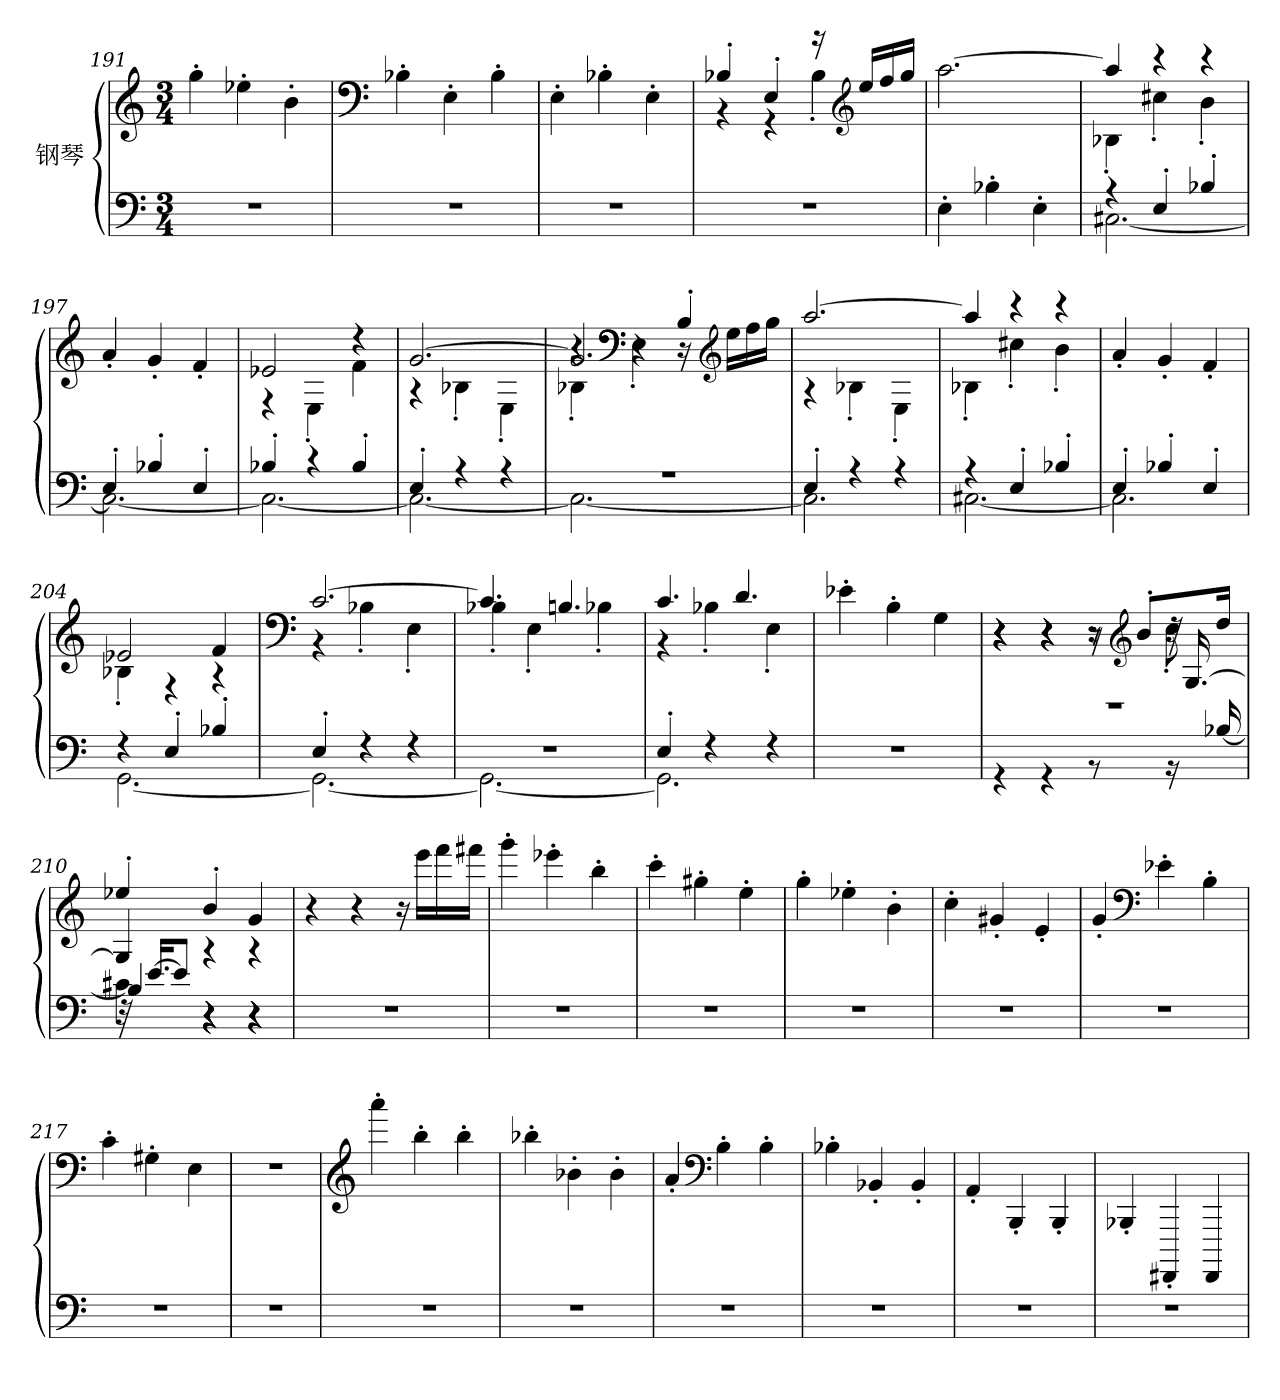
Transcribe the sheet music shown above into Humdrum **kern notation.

**kern	**kern
*part1	*part1
*staff2	*staff1
*I"钢琴	*
*clefF4	*clefG2
*k[]	*k[]
*M3/4	*M3/4
=191	=191
2.r	4gg'\
.	4ee-X'\
.	4b'\
=192	=192
*	*clefF4
*	*MM390
2.r	4B-X'\
.	4E'\
.	4B-'\
=193	=193
2.r	4E'\
.	4B-X'\
.	4E'\
!!LO:LB:g=z
=194	=194
*	*^
2.r	4B-X'/	4r
.	4E'/	4r
.	16r	4B-'\
*	*clefG2	*
.	16ee/LL	.
.	16ff/	.
.	16gg/JJ	.
*	*v	*v
=195	=195
4E'\	[2.aa\
4B-X'\	.
4E'\	.
=196	=196
*^	*^
4r	[2.C#X\	4aa/]	4B-X'\
4E'/	.	4r	4cc#X'\
4B-X'/	.	4r	4b'\
*	*	*v	*v
=197	=197	=197
4E'/	2.C#\_	4a'/
4B-X'/	.	4g'/
4E'/	.	4f'/
=198	=198	=198
*	*	*^
4B-X'/	2.C#\_	2e-X/	4r
4r	.	.	4E'\
4B-'/	.	4r	4f\
=199	=199	=199	=199
4E'/	2.C#\_	[2.g/	4r
4r	.	.	4B-X'\
4r	.	.	4E'\
!!LO:LB:g=z
=200	=200	=200	=200
*	*	*	*^
2.r	2.C#\_	2.g/]	4B-X'\	4r
*	*	*clefF4	*	*
.	.	.	4E'\	4r
.	.	.	16r	4B-'/
*	*	*clefG2	*	*
.	.	.	16ee\LL	.
.	.	.	16ff\	.
.	.	.	16gg\JJ	.
*	*	*	*v	*v
=201	=201	=201	=201
4E'/	2.C#\]	[2.aa/	4r
4r	.	.	4B-X'\
4r	.	.	4E'\
=202	=202	=202	=202
4r	[2.C#X\	4aa/]	4B-X'\
4E'/	.	4r	4cc#X'\
4B-X'/	.	4r	4b'\
*	*	*v	*v
=203	=203	=203
4E'/	2.C#\]	4a'/
4B-X'/	.	4g'/
4E'/	.	4f'/
=204	=204	=204
*	*	*^
4r	[2.GG\	2e-X/	4B-X'\
4E'/	.	.	4r
4B-X'/	.	4f/	4r
=205	=205	=205	=205
*	*	*clefF4	*
4E'/	2.GG\_	[2.c/	4r
4r	.	.	4B-X'\
4r	.	.	4E'\
!!LO:LB:g=z	!!
=206	=206	=206	=206
*	*	*MM312	*
2.r	2.GG\_	4.c/]	4B-X'\
*	*	*MM280	*
.	.	.	4E'\
*	*	*MM264	*
.	.	4.Bn/	.
*	*	*MM248	*
.	.	.	4B-X'\
=207	=207	=207	=207
4E'/	2.GG\]	4.c/	4r
4r	.	.	4B-X'\
.	.	4.d/	.
4r	.	.	4E'\
*v	*v	*	*
*	*v	*v
=208	=208
*	*MM390
2.r	4e-X'\
.	4B'\
.	4G\
=209	=209
*^	*^
*	*	*	*^
2.r	4r	4r	4r	4r
.	4r	4r	4r	4r
.	8r	16r	8r	8r
*	*	*clefG2	*	*
.	.	8b'/L	.	.
.	16r	.	8cc'\	32r
.	.	.	.	[16.G/
.	[16B-X/	16dd/Jk	.	.
*	*	*	*v	*v
=210	=210	=210	=210
*	*^	*	*
32r	4c#X\	4B-/]	4ee-X'/	4G/]
[16.e/KL	.	.	.	.
8e/J]	.	.	.	.
4r	4r	4r	4b'/	4r
4r	4r	4r	4g/	4r
*v	*v	*v	*	*
*	*v	*v
!!LO:LB:g=z
=211	=211
2.r	4r
.	4r
*	*MM420
.	16r
.	16eee\LL
.	16fff\
.	16fff#X\JJ
=212	=212
2.r	4ggg'\
.	4eee-X'\
.	4bb'\
=213	=213
2.r	4ccc'\
.	4gg#X'\
.	4ee'\
=214	=214
2.r	4gg'\
.	4ee-X'\
.	4b'\
=215	=215
2.r	4cc'\
.	4g#X'/
.	4e'/
=216	=216
2.r	4g'/
*	*clefF4
.	4e-X'\
.	4B'\
=217	=217
2.r	4c'\
.	4G#X'\
.	4E\
=218	=218
2.r	2.r
!!LO:PB:g=z
=219	=219
*	*clefG2
2.r	4aaa'\
.	4bb'\
.	4bb'\
=220	=220
2.r	4bb-X'\
.	4b-X'\
.	4b-'\
=221	=221
2.r	4a'/
*	*clefF4
.	4B'\
.	4B'\
=222	=222
2.r	4B-X'\
.	4BB-X'/
.	4BB-'/
=223	=223
2.r	4AA'/
.	4BBB'/
.	4BBB'/
=224	=224
2.r	4BBB-X'/
.	4FFFF#X'/
.	4FFFF#/
=	=
*-	*-
